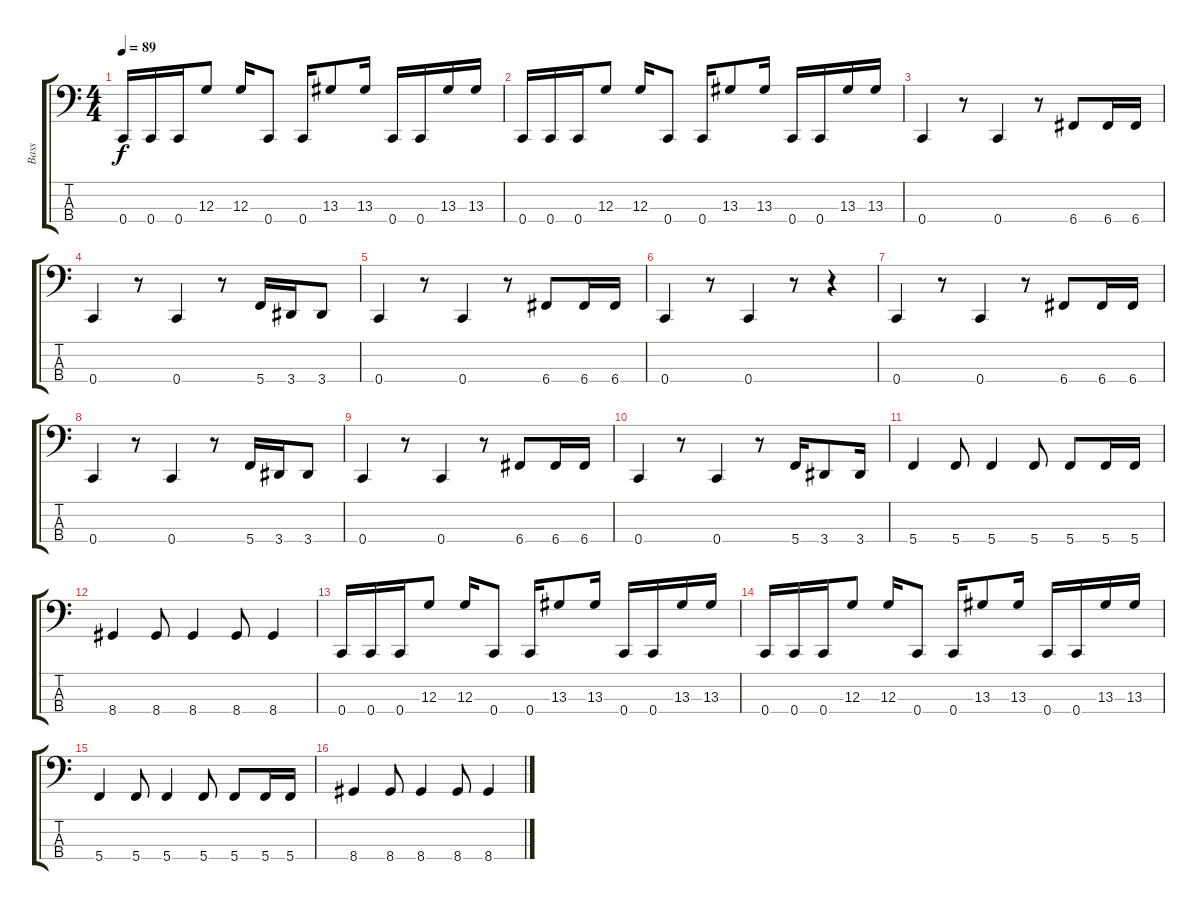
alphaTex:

\track ("Bass" "Bass") {instrument electricbassfinger}
\staff {score tabs}
\tuning (F2 C2 G1 C1) {hide}
\ts (4 4)
\tempo 89
\clef f4
\ks c
0.4.16{dy f} 0.4.16 0.4.16 12.3.8 12.3.16 0.4.8 0.4.16 13.3.8 13.3.16 0.4.16 0.4.16 13.3.16 13.3.16 |
0.4.16 0.4.16 0.4.16 12.3.8 12.3.16 0.4.8 0.4.16 13.3.8 13.3.16 0.4.16 0.4.16 13.3.16 13.3.16 |
0.4.4 r.8 0.4.4 r.8 6.4.8 6.4.16 6.4.16 |
0.4.4 r.8 0.4.4 r.8 5.4.16 3.4.16 3.4.8 |
0.4.4 r.8 0.4.4 r.8 6.4.8 6.4.16 6.4.16 |
0.4.4 r.8 0.4.4 r.8 r.4 |
0.4.4 r.8 0.4.4 r.8 6.4.8 6.4.16 6.4.16 |
0.4.4 r.8 0.4.4 r.8 5.4.16 3.4.16 3.4.8 |
0.4.4 r.8 0.4.4 r.8 6.4.8 6.4.16 6.4.16 |
0.4.4 r.8 0.4.4 r.8 5.4.16 3.4.8 3.4.16 |
5.4.4 5.4.8 5.4.4 5.4.8 5.4.8 5.4.16 5.4.16 |
8.4.4 8.4.8 8.4.4 8.4.8 8.4.4 |
0.4.16 0.4.16 0.4.16 12.3.8 12.3.16 0.4.8 0.4.16 13.3.8 13.3.16 0.4.16 0.4.16 13.3.16 13.3.16 |
0.4.16 0.4.16 0.4.16 12.3.8 12.3.16 0.4.8 0.4.16 13.3.8 13.3.16 0.4.16 0.4.16 13.3.16 13.3.16 |
5.4.4 5.4.8 5.4.4 5.4.8 5.4.8 5.4.16 5.4.16 |
8.4.4 8.4.8 8.4.4 8.4.8 8.4.4
